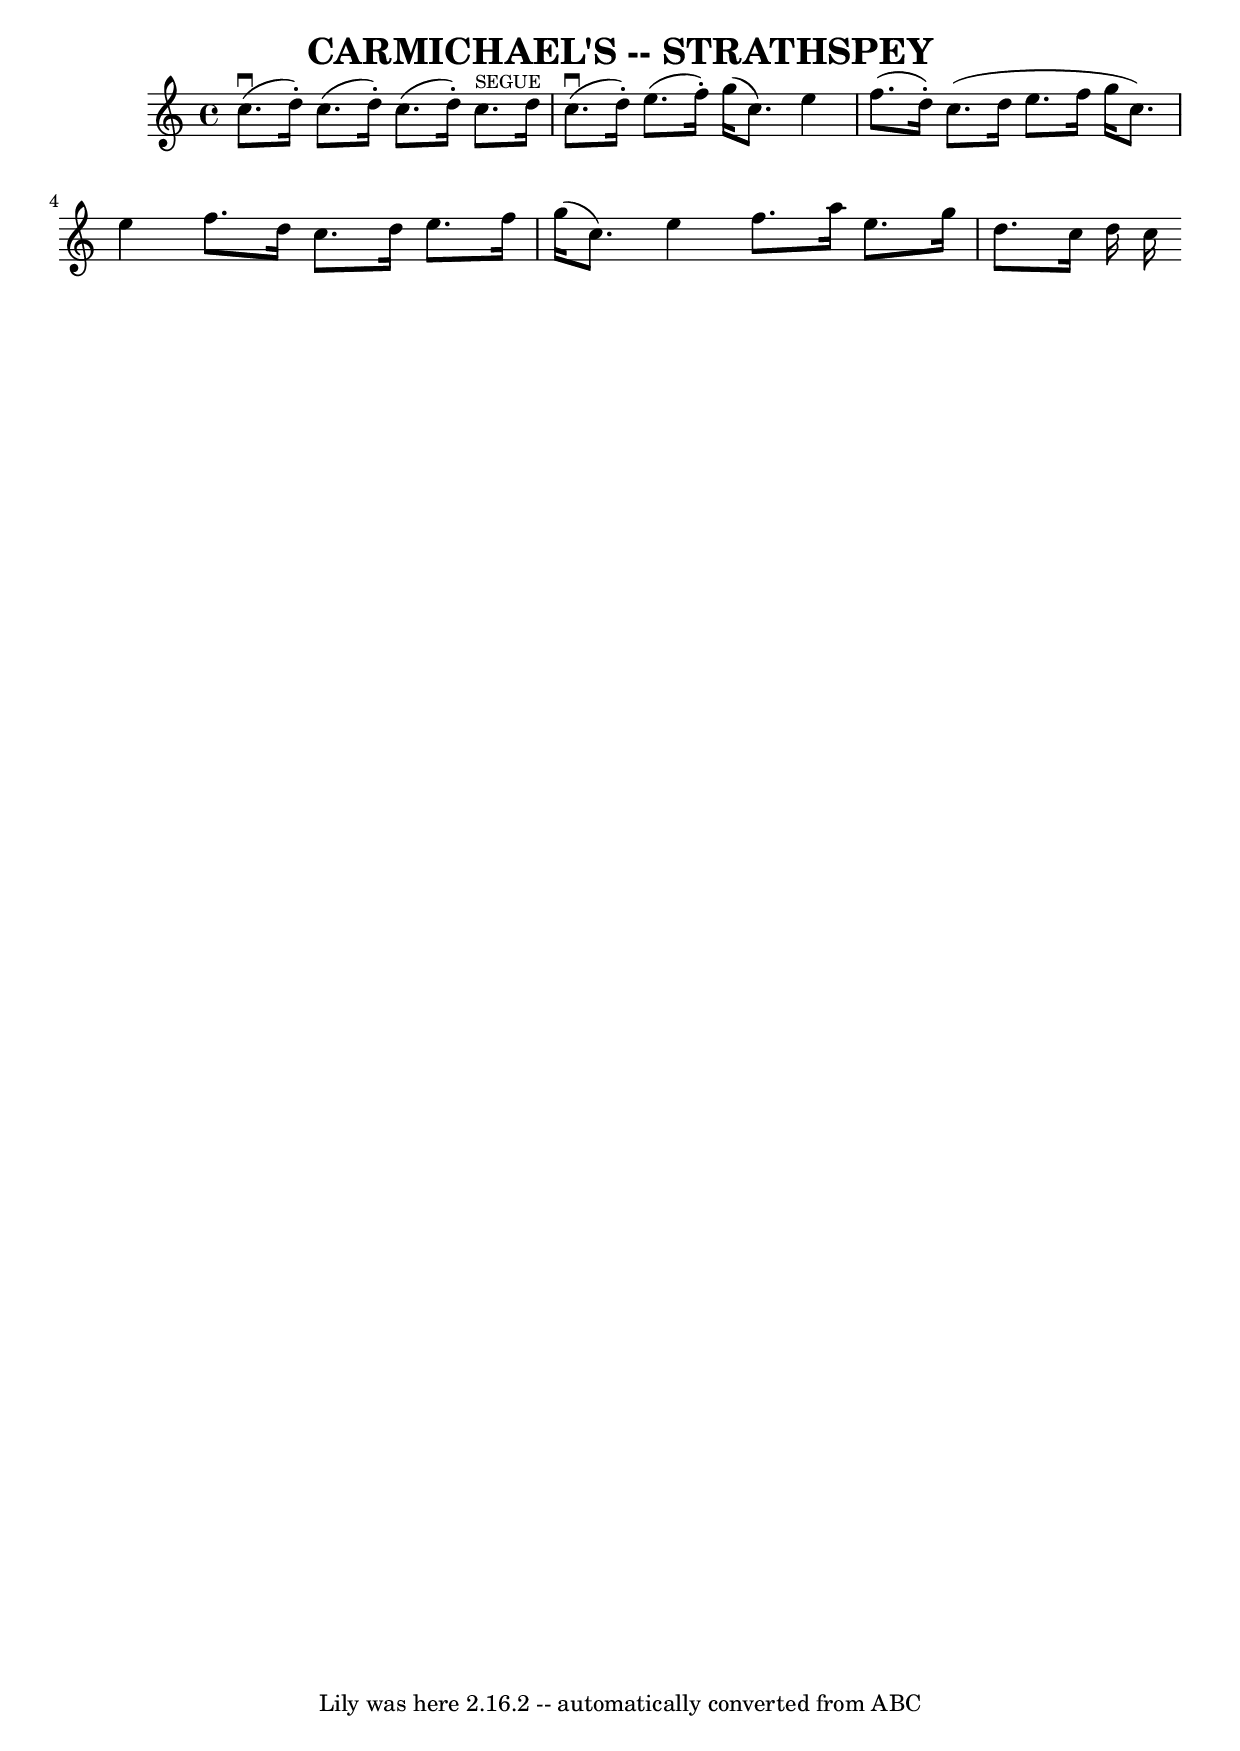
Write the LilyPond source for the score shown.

\version "2.7.40"
\include "Mammoth.ily"
\header {
	%% book = "Ryan's Mammoth Collection of Fiddle Tunes"
	crossRefNumber = "1"
	footnotes = ""
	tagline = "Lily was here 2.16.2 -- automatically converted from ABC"
	title = "CARMICHAEL'S -- STRATHSPEY"
}
voicedefault =  {


 \override Staff.TimeSignature #'style = #'C
 \time 4/4 % %slurgraces 1
 
\key c \major c''8. (^\downbow d''16 -.) c''8. ((d''16 -.)  
 c''8. ((d''16 -.) c''8.^\segue d''16 c''8. 
(^\downbow d''16 -.) e''8. (f''16 -.) g''16 (c''8.) e''4   
 |
 f''8. (d''16 -.) c''8. (d''16 e''8. f''16    
g''16 (c''8.) e''4    |
 f''8. d''16 c''8. d''16    
e''8. f''16 g''16 (c''8.) e''4    |
 f''8. a''16    
e''8. g''16 d''8. c''16 d''16 (c''16 (
}

\score{
    <<

	\context Staff="default"
	{
	    \voicedefault 
	}

    >>
	\layout {
	}
	\midi {}
}
